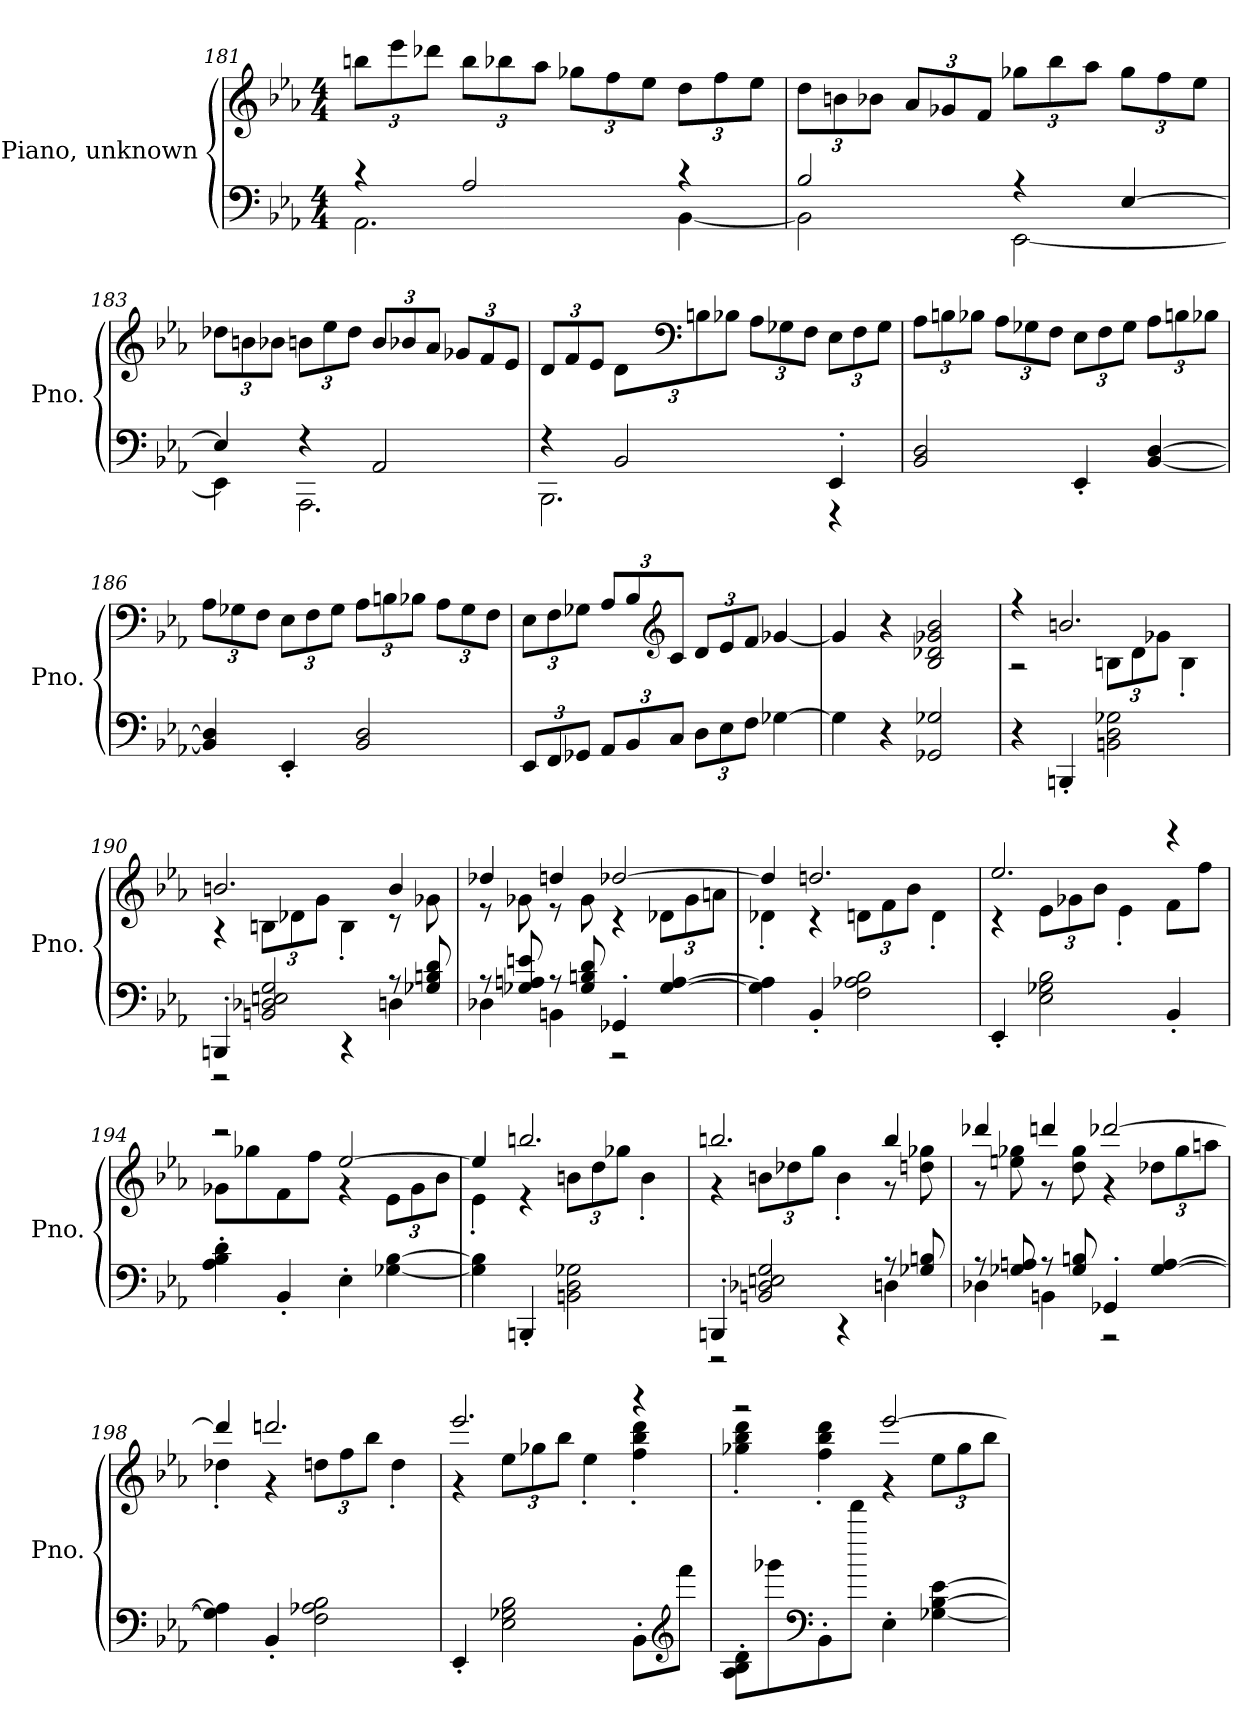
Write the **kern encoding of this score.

**kern	**kern
*part1	*part1
*staff2	*staff1
*I"Piano, unknown	*
*I'Pno.	*
*clefF4	*clefG2
*k[b-e-a-]	*k[b-e-a-]
*M4/4	*M4/4
=181	=181
*^	*
*	*	*Xbrackettup
4r	2.AA-\	12bbn\L
.	.	12eee-\
.	.	12ddd-X\J
2A-/	.	12bb\L
.	.	12bb-X\
.	.	12aa-\J
.	.	12gg-X\L
.	.	12ff\
.	.	12ee-\J
4r	[4BB-\	12dd\L
.	.	12ff\
.	.	12ee-\J
!!LO:LB:g=z
=182	=182	=182
2B-/	2BB-\]	12dd\L
.	.	12bn\
.	.	12b-X\J
.	.	12a-/L
.	.	12g-X/
.	.	12f/J
4r	[2EE-\	12gg-X\L
.	.	12bb-\
.	.	12aa-\J
[4E-/	.	12gg-\L
.	.	12ff\
.	.	12ee-\J
=183	=183	=183
4E-/]	4EE-\]	12dd-X\L
.	.	12bn\
.	.	12b-X\J
4r	2.AAA-\	12bn\L
.	.	12ee-\
.	.	12dd-\J
2AA-/	.	12b/L
.	.	12b-X/
.	.	12a-/J
.	.	12g-X/L
.	.	12f/
.	.	12e-/J
!!LO:LB:g=z
=184	=184	=184
4r	2.BBB-\	12d/L
.	.	12f/
.	.	12e-/J
2BB-/	.	12d\L
*	*	*clefF4
.	.	12Bn\
.	.	12B-X\J
.	.	12A-\L
.	.	12G-X\
.	.	12F\J
4EE-'/	4r	12E-\L
.	.	12F\
.	.	12G-\J
*v	*v	*
=185	=185
2BB-/ 2D/	12A-\L
.	12Bn\
.	12B-X\J
.	12A-\L
.	12G-X\
.	12F\J
4EE-'/	12E-\L
.	12F\
.	12G-\J
[4BB-/ [4D/	12A-\L
.	12Bn\
.	12B-X\J
!!LO:LB:g=z
=186	=186
4BB-/] 4D/]	12A-\L
.	12G-X\
.	12F\J
4EE-'/	12E-\L
.	12F\
.	12G-\J
2BB-/ 2D/	12A-\L
.	12Bn\
.	12B-X\J
.	12A-\L
.	12G-\
.	12F\J
=187	=187
*Xbrackettup	*
12EE-/L	12E-\L
12FF/	12F\
12GG-X/J	12G-X\J
12AA-/L	12A-/L
12BB-/	12B-/
*	*clefG2
12C/J	12c/J
12D\L	12d/L
12E-\	12e-/
12F\J	12f/J
[4G-X\	[4g-X/
=188	=188
4G-\]	4g-/]
4r	4r
2GG-X/ 2G-X/	2B-/ 2d-X/ 2g-X/ 2b-/
=189	=189
*	*^
4r	4r	2r
4BBBn'/	2.bn/	.
2BBn\ 2D\ 2G-X\	.	12Bn\L
.	.	12d\
.	.	12g-X\J
.	.	4B'\
!!LO:PB:g=z	!!
=190	=190	=190
*^	*	*
4BBBn'/	2r	2.bn/	4r
2BBn/ 2D-X/ 2En/ 2G/	.	.	12Bn\L
.	.	.	12d-X\
.	.	.	12g\J
.	4r	.	4B'\
8r	4Dn\	4b/	8r
8G-X/ 8Bn/ 8d/	.	.	8g-X\
=191	=191	=191	=191
8r	4D-X\	4dd-X/	8r
8G-X/ 8An/ 8en/	.	.	8g-X\
8r	4BBn\	4ddn/	8r
8G-/ 8Bn/ 8d/	.	.	8g-\
4GG-X'/	2r	[2dd-X/	4r
[4G-/ [4A/	.	.	12d-X\L
.	.	.	12g-\
.	.	.	12an\J
*v	*v	*	*
=192	=192	=192
4G-\] 4A\]	4dd-/]	4d-X'\
4BB-'/	2.ddn/	4r
2F\ 2A-X\ 2B-\	.	12dn\L
.	.	12f\
.	.	12b-\J
.	.	4d'\
!!LO:LB:g=z	!!
=193	=193	=193
4EE-'/	2.ee-/	4r
2E-\ 2G-X\ 2B-\	.	12e-\L
.	.	12g-X\
.	.	12b-\J
.	.	4e-'\
4BB-'/	4r	8f\L
.	.	8ff\J
=194	=194	=194
4A-\' 4B-\' 4d\'	2r	8g-X\L
.	.	8gg-X\
4BB-'/	.	8f\
.	.	8ff\J
4E-'\	[2ee-/	4r
[4G-X\ [4B-\	.	12e-\L
.	.	12g-\
.	.	12b-\J
=195	=195	=195
4G-\] 4B-\]	4ee-/]	4e-'\
4BBBn'/	2.bbn/	4r
2BBn\ 2D\ 2G-X\	.	12bn\L
.	.	12dd\
.	.	12gg-X\J
.	.	4b'\
=196	=196	=196
*^	*	*
4BBBn'/	2r	2.bbn/	4r
2BBn/ 2D-X/ 2En/ 2G/	.	.	12bn\L
.	.	.	12dd-X\
.	.	.	12gg\J
.	4r	.	4b'\
8r	4Dn\	4bb/	8r
8G-X/ 8Bn/	.	.	8ddn\ 8gg-X\
!!LO:LB:g=z	!!
=197	=197	=197	=197
8r	4D-X\	4ddd-X/	8r
8G-X/ 8An/	.	.	8een\ 8gg-X\
8r	4BBn\	4dddn/	8r
8G-/ 8Bn/	.	.	8dd\ 8gg-\
4GG-X'/	2r	[2ddd-X/	4r
[4G-/ [4A/	.	.	12dd-X\L
.	.	.	12gg-\
.	.	.	12aan\J
*v	*v	*	*
=198	=198	=198
4G-\] 4A\]	4ddd-/]	4dd-X'\
4BB-'/	2.dddn/	4r
2F\ 2A-X\ 2B-\	.	12ddn\L
.	.	12ff\
.	.	12bb-\J
.	.	4dd'\
=199	=199	=199
4EE-'/	2.eee-/	4r
2E-\ 2G-X\ 2B-\	.	12ee-\L
.	.	12gg-X\
.	.	12bb-\J
.	.	4ee-'\
8BB-'\L	4r	4ff\' 4bb-\' 4ddd\'
*clefG2	*	*
8fff\J	.	.
!!LO:LB:g=z	!!
=200	=200	=200
8A-\' 8B-\' 8d\'L	2r	4gg-X\' 4bb-\' 4ddd\'
8ggg-X\	.	.
*clefF4	*	*
8BB-'\	.	4ff\' 4bb-\' 4ddd\'
8fff\J	.	.
4E-'\	[2eee-/	4r
[4G-X\ [4B-\ [4e-\	.	12ee-\L
.	.	12gg-\
.	.	12bb-\J
*	*v	*v
=	=
*-	*-
